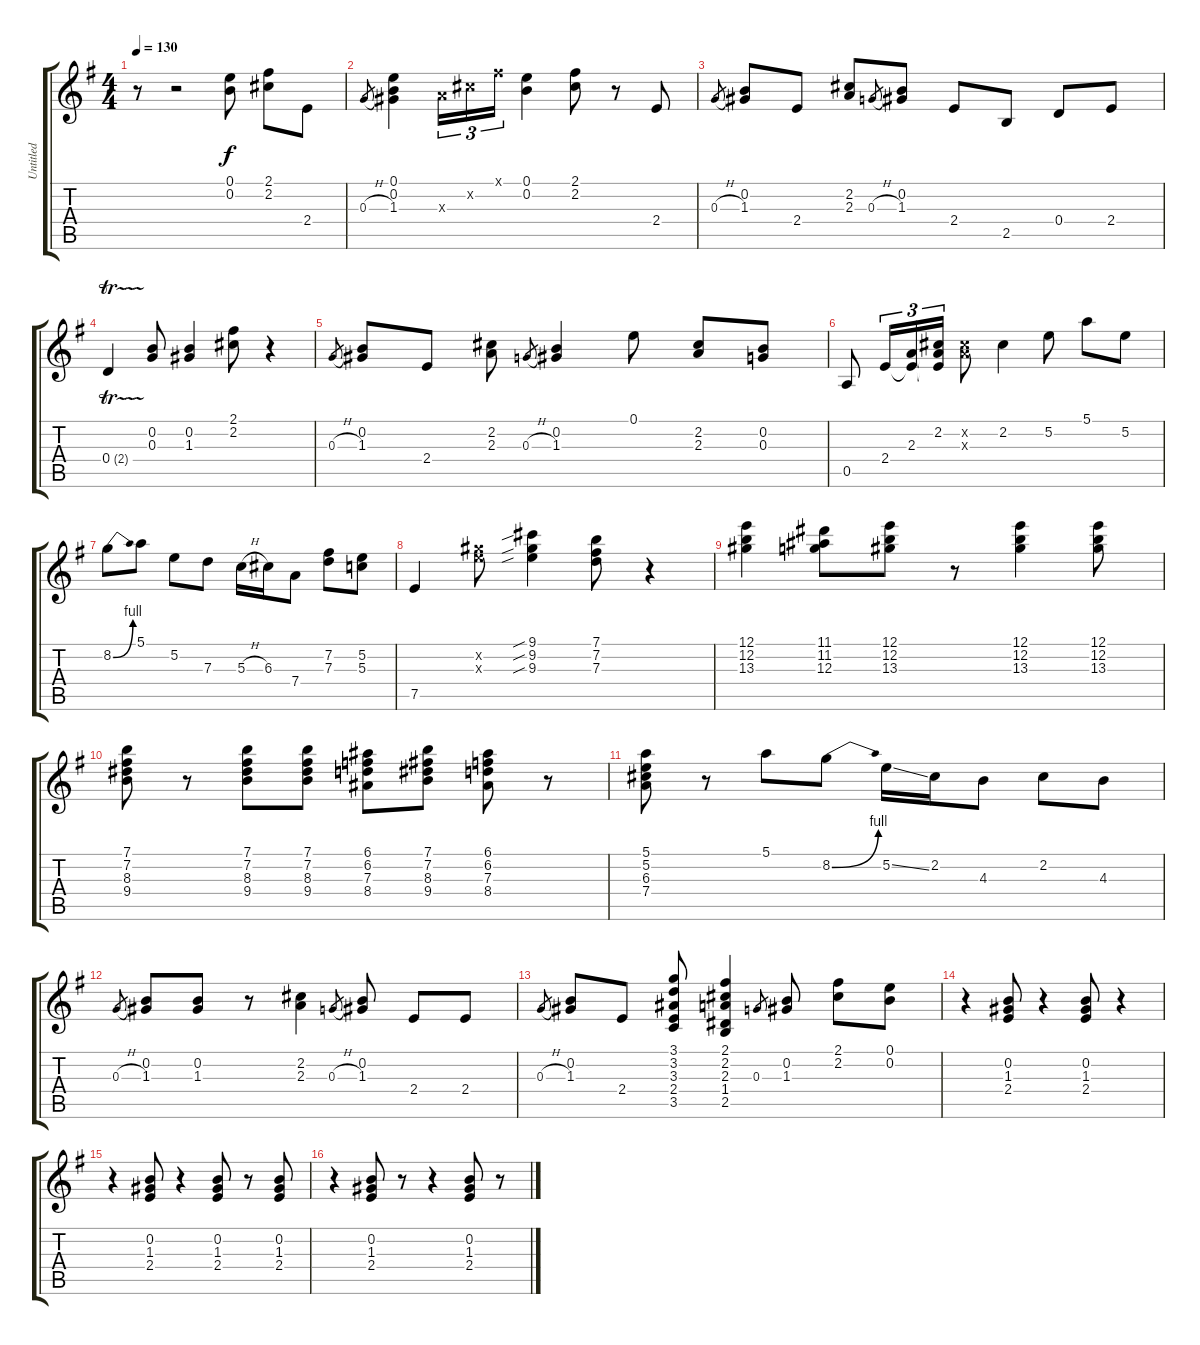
\track ("Untitled" "Untitled") {instrument distortionguitar}
\staff {score tabs}
\tuning (E4 B3 G3 D3 A2 E2) {hide}
\ts (4 4)
\tempo 130
\clef g2
\ks g
r.8{dy f instrument distortionguitar} r.2 (0.1 0.2).8 (2.1 2.2).8 2.4.8 |
0.3{h}.8{gr} (0.1 0.2 1.3).4 2.3{x}.16{tu (3 2)} 2.2{x}.16{tu (3 2)} 2.1{x}.16{tu (3 2)} (0.1 0.2).4 (2.1 2.2).8 r.8 2.4.8 |
0.3{h}.8{gr} (0.2 1.3).8 2.4.8 (2.2 2.3).8 0.3{h}.8{gr} (0.2 1.3).8 2.4.8 2.5.8 0.4.8 2.4.8 |
0.4{tr (2 32)}.4 (0.2 0.3).8 (0.2 1.3).4 (2.1 2.2).8 r.4 |
0.3{h}.8{gr} (0.2 1.3).8 2.4.8 (2.2 2.3).8 0.3{h}.8{gr} (0.2 1.3).4 0.1.8 (2.2 2.3).8 (0.2 0.3).8 |
0.5.8 2.4.16{tu (3 2)} (2.3 2.4{t}).16{tu (3 2)} (2.2 2.3{t} 2.4{t}).16{tu (3 2)} (2.2{x} 2.3{x}).8 2.2.4 5.2.8 5.1.8 5.2.8 |
8.2{be (bend 0 0 60 4)}.8 5.1.8 5.2.8 7.3.8 5.3{h}.16 6.3.16 7.4.8 (7.2 7.3).8 (5.2 5.3).8 |
7.5.4 (9.2{x} 9.3{x}).8 (9.1{sib} 9.2{sib} 9.3{sib}).4 (7.1 7.2 7.3).8 r.4 |
(12.1 12.2 13.3).4 (11.1 11.2 12.3).8 (12.1 12.2 13.3).8 r.8 (12.1 12.2 13.3).4 (12.1 12.2 13.3).8 |
(7.1 7.2 8.3 9.4).8 r.8 (7.1 7.2 8.3 9.4).8 (7.1 7.2 8.3 9.4).8 (6.1 6.2 7.3 8.4).8 (7.1 7.2 8.3 9.4).8 (6.1 6.2 7.3 8.4).8 r.8 |
(5.1 5.2 6.3 7.4).8 r.8 5.1.8 8.2{be (bend 0 0 60 4)}.8 5.2{ss}.16 2.2.16 4.3.8 2.2.8 4.3.8 |
0.3{h}.8{gr} (0.2 1.3).8 (0.2 1.3).8 r.8 (2.2 2.3).4 0.3{h}.8{gr} (0.2 1.3).8 2.4.8 2.4.8 |
0.3{h}.8{gr} (0.2 1.3).8 2.4.8 (3.1 3.2 3.3 2.4 3.5).8 (2.1 2.2 2.3 1.4 2.5).4 0.3.8{gr} (0.2 1.3).8 (2.1 2.2).8 (0.1 0.2).8 |
r.4 (0.2 1.3 2.4).8 r.4 (0.2 1.3 2.4).8 r.4 |
r.4 (0.2 1.3 2.4).8 r.4 (0.2 1.3 2.4).8 r.8 (0.2 1.3 2.4).8 |
r.4 (0.2 1.3 2.4).8 r.8 r.4 (0.2 1.3 2.4).8 r.8
